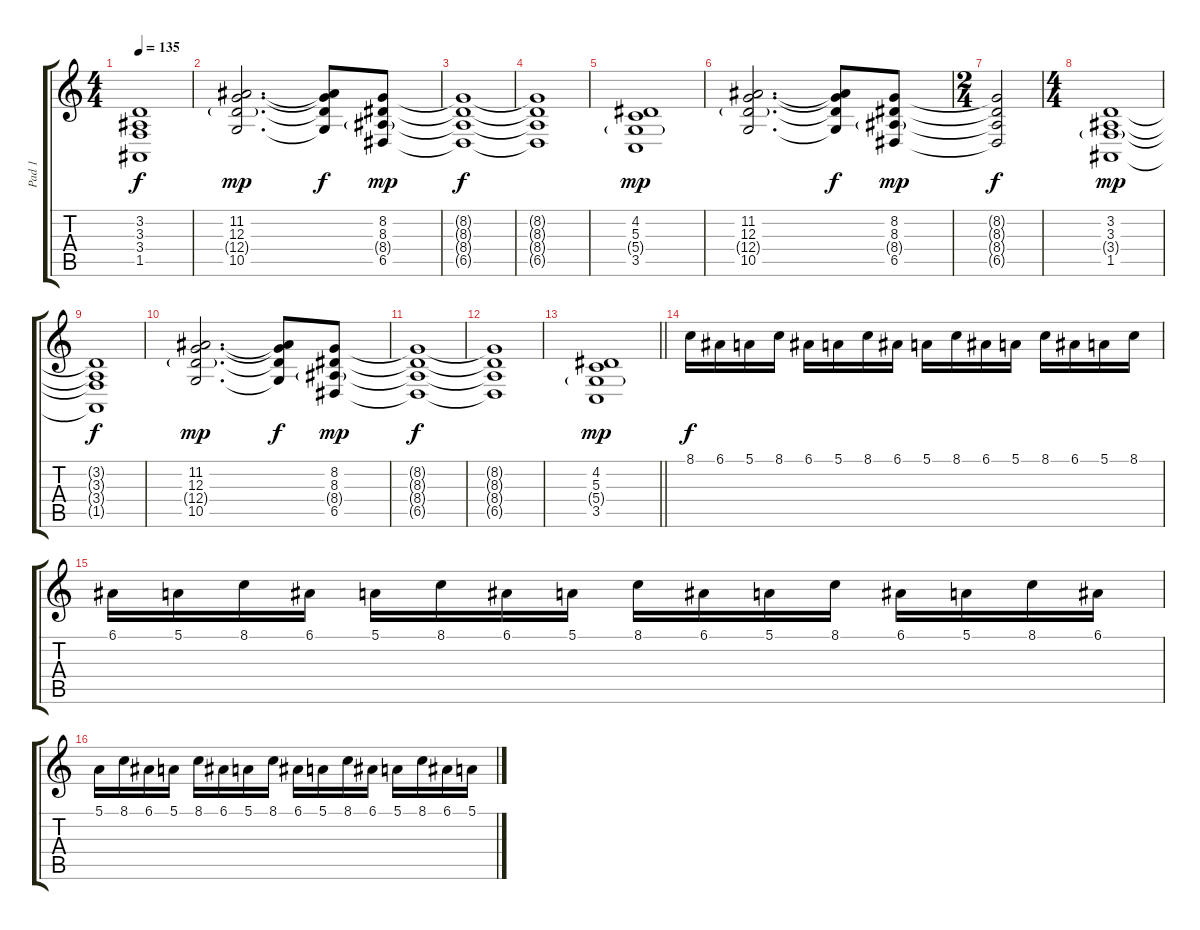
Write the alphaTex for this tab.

\track ("Pad 1" "Pad 1") {instrument pad2warm}
\staff {score tabs}
\tuning (E4 B3 G3 D3 A2 E2) {hide}
\ts (4 4)
\tempo 135
\clef g2
\ks c
(3.2{t} 3.3{t} 3.4{t} 1.5{t}).1{dy f} |
(11.2 12.3 12.4{g} 10.5).2{d dy mp} (11.2{t} 12.3{t} 12.4{t} 10.5{t}).8{dy f} (8.2 8.3 8.4{g} 6.5).8{dy mp} |
(8.2{t} 8.3{t} 8.4{t} 6.5{t}).1{dy f} |
(8.2{t} 8.3{t} 8.4{t} 6.5{t}).1 |
(4.2 5.3 5.4{g} 3.5).1{dy mp} |
(11.2 12.3 12.4{g} 10.5).2{d} (11.2{t} 12.3{t} 12.4{t} 10.5{t}).8{dy f} (8.2 8.3 8.4{g} 6.5).8{dy mp} |
\ts (2 4)
(8.2{t} 8.3{t} 8.4{t} 6.5{t}).2{dy f} |
\ts (4 4)
(3.2 3.3 3.4{g} 1.5).1{dy mp} |
(3.2{t} 3.3{t} 3.4{t} 1.5{t}).1{dy f} |
(11.2 12.3 12.4{g} 10.5).2{d dy mp} (11.2{t} 12.3{t} 12.4{t} 10.5{t}).8{dy f} (8.2 8.3 8.4{g} 6.5).8{dy mp} |
(8.2{t} 8.3{t} 8.4{t} 6.5{t}).1{dy f} |
(8.2{t} 8.3{t} 8.4{t} 6.5{t}).1 |
\barLineRight lightlight
(4.2 5.3 5.4{g} 3.5).1{dy mp} |
\section ("" "")
8.1.16{dy f volume 14} 6.1.16 5.1.16 8.1.16 6.1.16 5.1.16 8.1.16 6.1.16 5.1.16 8.1.16 6.1.16 5.1.16 8.1.16 6.1.16 5.1.16 8.1.16 |
6.1.16 5.1.16 8.1.16 6.1.16 5.1.16 8.1.16 6.1.16 5.1.16 8.1.16 6.1.16 5.1.16 8.1.16 6.1.16 5.1.16 8.1.16 6.1.16 |
5.1.16 8.1.16 6.1.16 5.1.16 8.1.16 6.1.16 5.1.16 8.1.16 6.1.16 5.1.16 8.1.16 6.1.16 5.1.16 8.1.16 6.1.16 5.1.16
